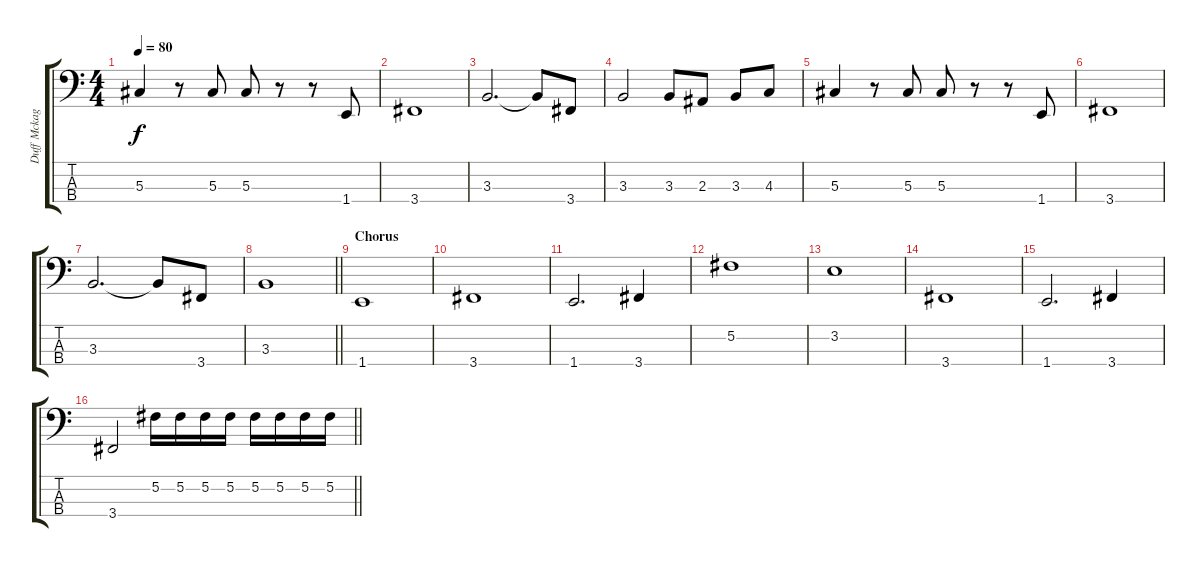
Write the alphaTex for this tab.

\track ("Duff Mckagan" "Duff Mckag") {instrument electricbasspick}
\staff {score tabs}
\tuning (Gb2 Db2 Ab1 Eb1) {hide}
\ts (4 4)
\tempo 80
\clef f4
\ks c
5.3.4{dy f} r.8 5.3.8 5.3.8 r.8 r.8 1.4.8 |
3.4.1 |
3.3.2{d} 3.3{t}.8 3.4.8 |
3.3.2 3.3.8 2.3.8 3.3.8 4.3.8 |
5.3.4 r.8 5.3.8 5.3.8 r.8 r.8 1.4.8 |
3.4.1 |
3.3.2{d} 3.3{t}.8 3.4.8 |
\barLineRight lightlight
3.3.1 |
\section ("" "Chorus")
1.4.1 |
3.4.1 |
1.4.2{d} 3.4.4 |
5.2.1 |
3.2.1 |
3.4.1 |
1.4.2{d} 3.4.4 |
\barLineRight lightlight
3.4.2 5.2.16 5.2.16 5.2.16 5.2.16 5.2.16 5.2.16 5.2.16 5.2.16
